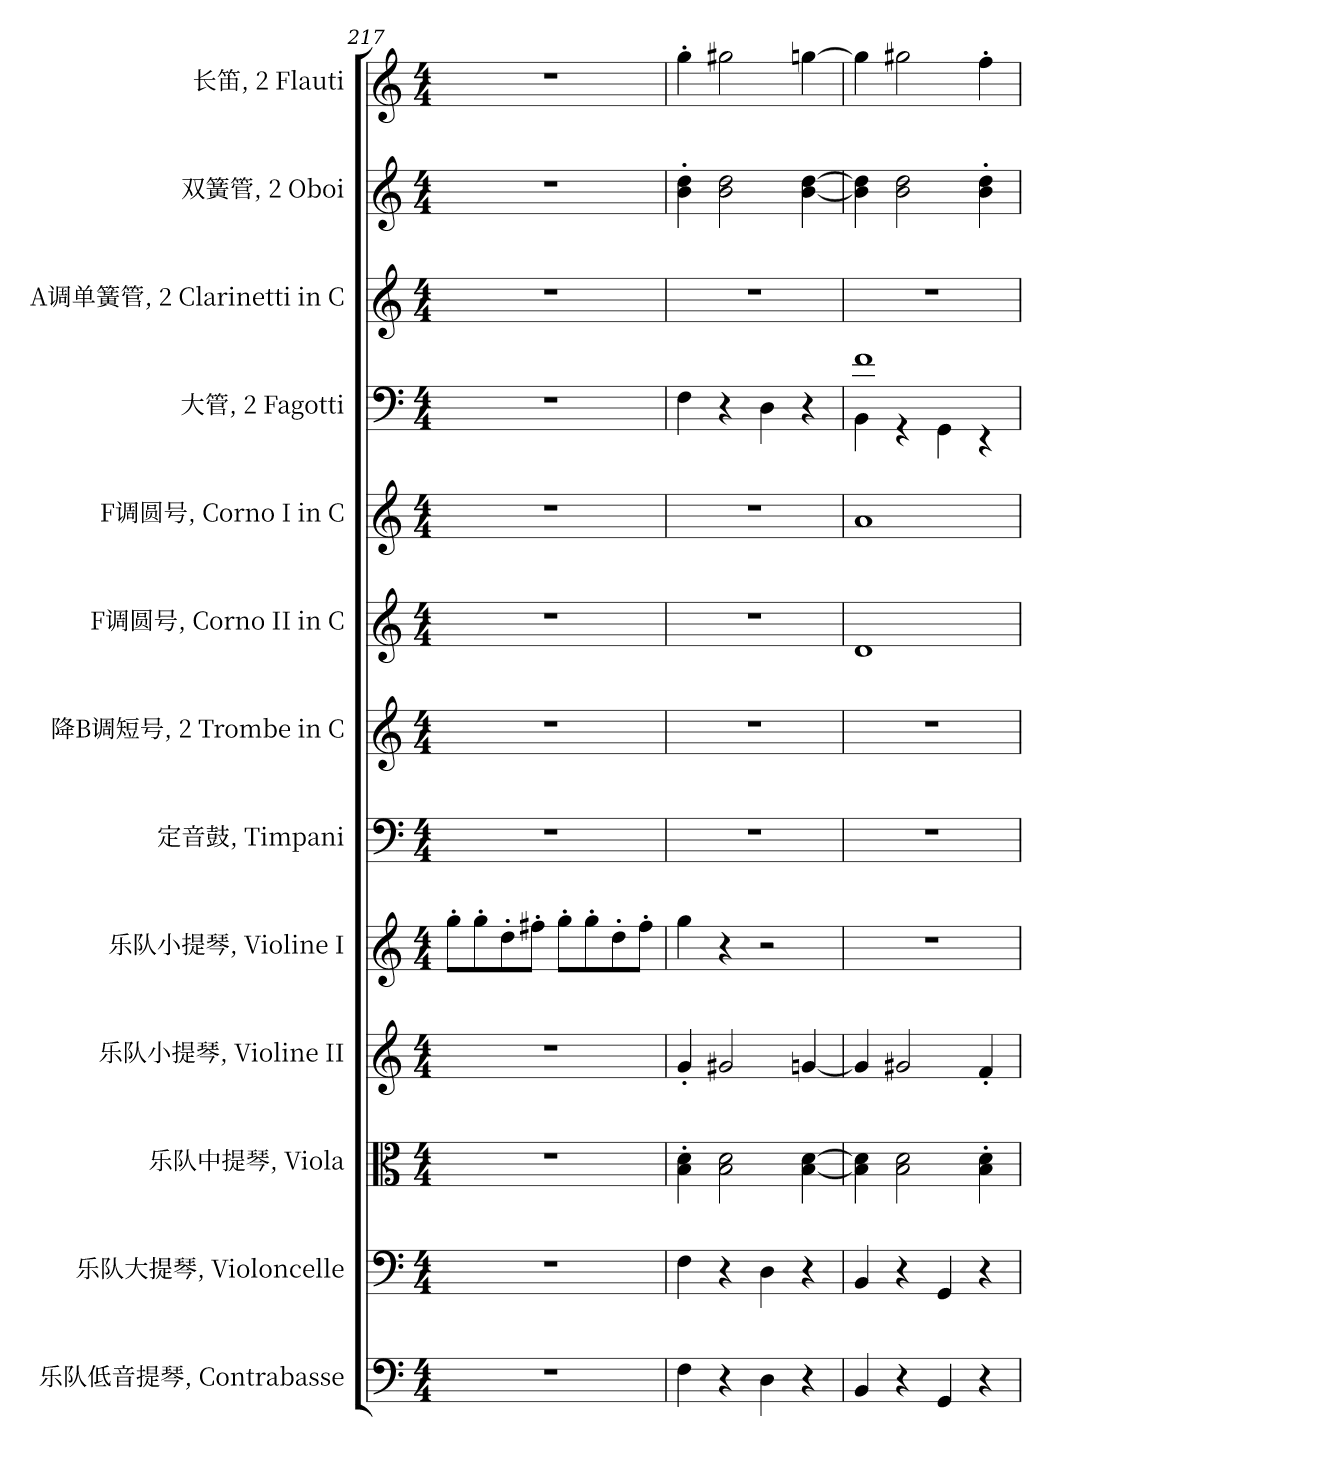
**kern	**kern	**kern	**kern	**kern	**kern	**kern	**kern	**kern	**kern	**kern	**kern	**kern
*part13	*part12	*part11	*part10	*part9	*part8	*part7	*part6	*part5	*part4	*part3	*part2	*part1
*staff13	*staff12	*staff11	*staff10	*staff9	*staff8	*staff7	*staff6	*staff5	*staff4	*staff3	*staff2	*staff1
*I"乐队低音提琴, Contrabasse	*I"乐队大提琴, Violoncelle	*I"乐队中提琴, Viola	*I"乐队小提琴, Violine II	*I"乐队小提琴, Violine I	*I"定音鼓, Timpani	*I"降B调短号, 2 Trombe in C	*I"F调圆号, Corno II in C	*I"F调圆号, Corno I in C	*I"大管, 2 Fagotti	*I"A调单簧管, 2 Clarinetti in C	*I"双簧管, 2 Oboi	*I"长笛, 2 Flauti
*I'Cbs.	*	*	*	*	*I'Timp.	*	*	*	*	*I'A Cl.	*I'Ob.	*I'Fl.
*clefF4	*clefF4	*clefC3	*clefG2	*clefG2	*clefF4	*clefG2	*clefG2	*clefG2	*clefF4	*clefG2	*clefG2	*clefG2
*ITrd7c12	*	*	*	*	*	*ITrd1c2	*ITrd4c7	*ITrd4c7	*	*ITrd2c3	*	*
*k[]	*k[]	*k[]	*k[]	*k[]	*k[]	*k[b-e-]	*k[b-]	*k[b-]	*k[]	*k[f#c#g#]	*k[]	*k[]
*M4/4	*M4/4	*M4/4	*M4/4	*M4/4	*M4/4	*M4/4	*M4/4	*M4/4	*M4/4	*M4/4	*M4/4	*M4/4
*MM198	*MM198	*MM198	*MM198	*MM198	*MM198	*MM198	*MM198	*MM198	*MM198	*MM198	*MM198	*MM198
=217	=217	=217	=217	=217	=217	=217	=217	=217	=217	=217	=217	=217
1r	1r	1r	1r	8gg'\L	1r	1r	1r	1r	1r	1r	1r	1r
.	.	.	.	8gg'\	.	.	.	.	.	.	.	.
.	.	.	.	8dd'\	.	.	.	.	.	.	.	.
.	.	.	.	8ff#X'\J	.	.	.	.	.	.	.	.
.	.	.	.	8gg'\L	.	.	.	.	.	.	.	.
.	.	.	.	8gg'\	.	.	.	.	.	.	.	.
.	.	.	.	8dd'\	.	.	.	.	.	.	.	.
.	.	.	.	8ff#'\J	.	.	.	.	.	.	.	.
!!LO:PB:g=z
=218	=218	=218	=218	=218	=218	=218	=218	=218	=218	=218	=218	=218
*	*	*	*	*	*	*	*	*	*	*	*	*MM196
4FF\	4F\	4B\' 4d\'	4g'/	4gg\	1r	1r	1r	1r	4F\	1r	4b\' 4dd\'	4gg'\
4r	4r	2B\ 2d\	2g#X/	4r	.	.	.	.	4r	.	2b\ 2dd\	2gg#X\
4DD\	4D\	.	.	2r	.	.	.	.	4D\	.	.	.
4r	4r	[4B\ [4d\	[4gn/	.	.	.	.	.	4r	.	[4b\ [4dd\	[4ggn\
=219	=219	=219	=219	=219	=219	=219	=219	=219	=219	=219	=219	=219
*	*	*	*	*	*	*	*	*	*	*	*	*MM196
*	*	*	*	*	*	*	*	*	*^	*	*	*
4BBB/	4BB/	4B\] 4d\]	4g/]	1r	1r	1r	1G	1d	1f	4BB\	1r	4b\] 4dd\]	4gg\]
4r	4r	2B\ 2d\	2g#X/	.	.	.	.	.	.	4r	.	2b\ 2dd\	2gg#X\
4GGG/	4GG/	.	.	.	.	.	.	.	.	4GG\	.	.	.
4r	4r	4B\' 4d\'	4f'/	.	.	.	.	.	.	4r	.	4b\' 4dd\'	4ff'\
*	*	*	*	*	*	*	*	*	*v	*v	*	*	*
=	=	=	=	=	=	=	=	=	=	=	=	=
*-	*-	*-	*-	*-	*-	*-	*-	*-	*-	*-	*-	*-
